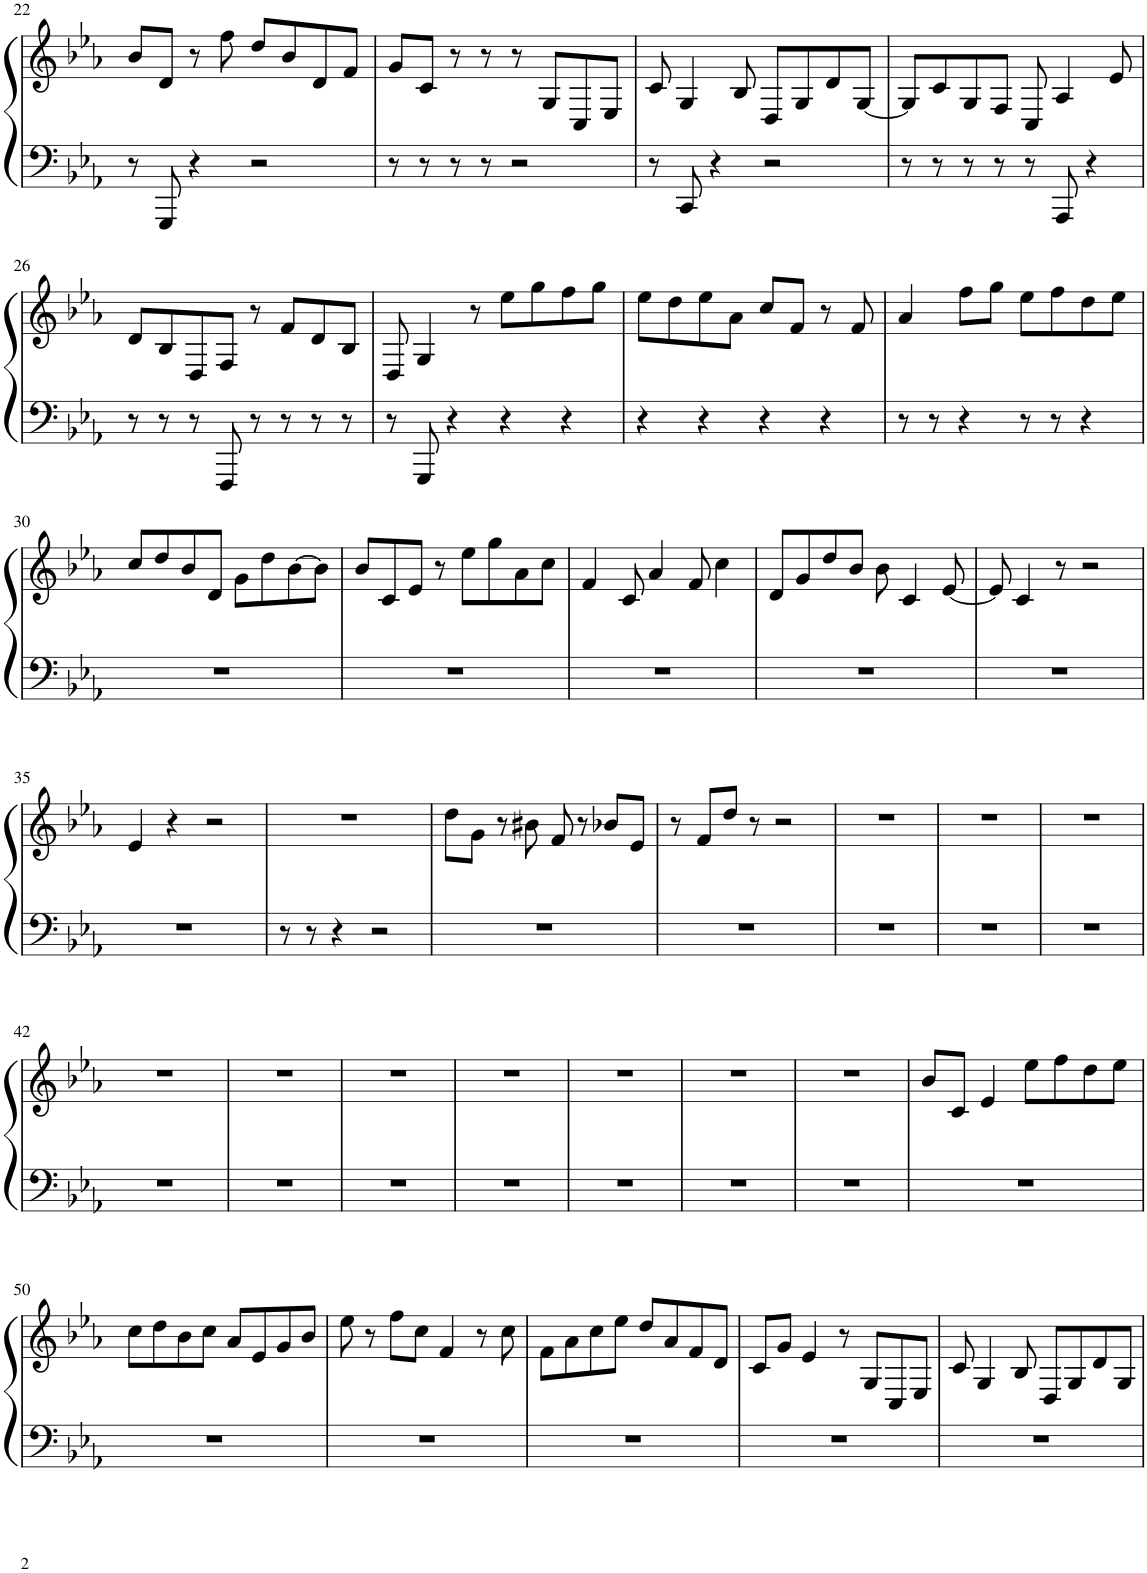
**kern	**kern
*part1	*part1
*staff2	*staff1
*I"Arpa	*
*I'Arp.	*
!!LO:PB:g=z
*clefF4	*clefG2
*k[b-e-a-]	*k[b-e-a-]
*M4/4	*M4/4
=22	=22
8r	8b-/L
8GGG/	8d/J
4r	8r
.	8ff\
2r	8dd/L
.	8b-/
.	8d/
.	8f/J
=23	=23
8r	8g/L
8r	8c/J
8r	8r
8r	8r
2r	8r
.	8G/L
.	8C/
.	8E-/J
=24	=24
8r	8c/
8CC/	4G/
4r	.
.	8B-/
2r	8D/L
.	8G/
.	8d/
.	[8G/J
=25	=25
8r	8G/L]
8r	8c/
8r	8G/
8r	8F/J
8r	8C/
8AAA-/	4A-/
4r	.
.	8e-/
!!LO:LB:g=z
=26	=26
8r	8d/L
8r	8B-/
8r	8D/
8FFF/	8F/J
8r	8r
8r	8f/L
8r	8d/
8r	8B-/J
=27	=27
8r	8D/
8GGG/	4G/
4r	.
.	8r
4r	8ee-\L
.	8gg\
4r	8ff\
.	8gg\J
=28	=28
4r	8ee-\L
.	8dd\
4r	8ee-\
.	8a-\J
4r	8cc/L
.	8f/J
4r	8r
.	8f/
=29	=29
8r	4a-/
8r	.
4r	8ff\L
.	8gg\J
8r	8ee-\L
8r	8ff\
4r	8dd\
.	8ee-\J
!!LO:LB:g=z
=30	=30
1r	8cc/L
.	8dd/
.	8b-/
.	8d/J
.	8g\L
.	8dd\
.	[8b-\
.	8b-\J]
=31	=31
1r	8b-/L
.	8c/
.	8e-/J
.	8r
.	8ee-\L
.	8gg\
.	8a-\
.	8cc\J
=32	=32
1r	4f/
.	8c/
.	4a-/
.	8f/
.	4cc\
=33	=33
1r	8d/L
.	8g/
.	8dd/
.	8b-/J
.	8b-\
.	4c/
.	[8e-/
=34	=34
1r	8e-/]
.	4c/
.	8r
.	2r
!!LO:LB:g=z
=35	=35
1r	4e-/
.	4r
.	2r
=36	=36
8r	1r
8r	.
4r	.
2r	.
=37	=37
1r	8dd\L
.	8g\J
.	8r
.	8b#X\
.	8f/
.	8r
.	8b-X/L
.	8e-/J
=38	=38
1r	8r
.	8f/L
.	8dd/J
.	8r
.	2r
=39	=39
1r	1r
=40	=40
1r	1r
=41	=41
1r	1r
!!LO:LB:g=z
=42	=42
1r	1r
=43	=43
1r	1r
=44	=44
1r	1r
=45	=45
1r	1r
=46	=46
1r	1r
=47	=47
1r	1r
=48	=48
1r	1r
=49	=49
1r	8b-/L
.	8c/J
.	4e-/
.	8ee-\L
.	8ff\
.	8dd\
.	8ee-\J
!!LO:LB:g=z
=50	=50
1r	8cc\L
.	8dd\
.	8b-\
.	8cc\J
.	8a-/L
.	8e-/
.	8g/
.	8b-/J
=51	=51
1r	8ee-\
.	8r
.	8ff\L
.	8cc\J
.	4f/
.	8r
.	8cc\
=52	=52
1r	8f\L
.	8a-\
.	8cc\
.	8ee-\J
.	8dd/L
.	8a-/
.	8f/
.	8d/J
=53	=53
1r	8c/L
.	8g/J
.	4e-/
.	8r
.	8G/L
.	8C/
.	8E-/J
=54	=54
1r	8c/
.	4G/
.	8B-/
.	8D/L
.	8G/
.	8d/
.	8G/J
=	=
*-	*-
